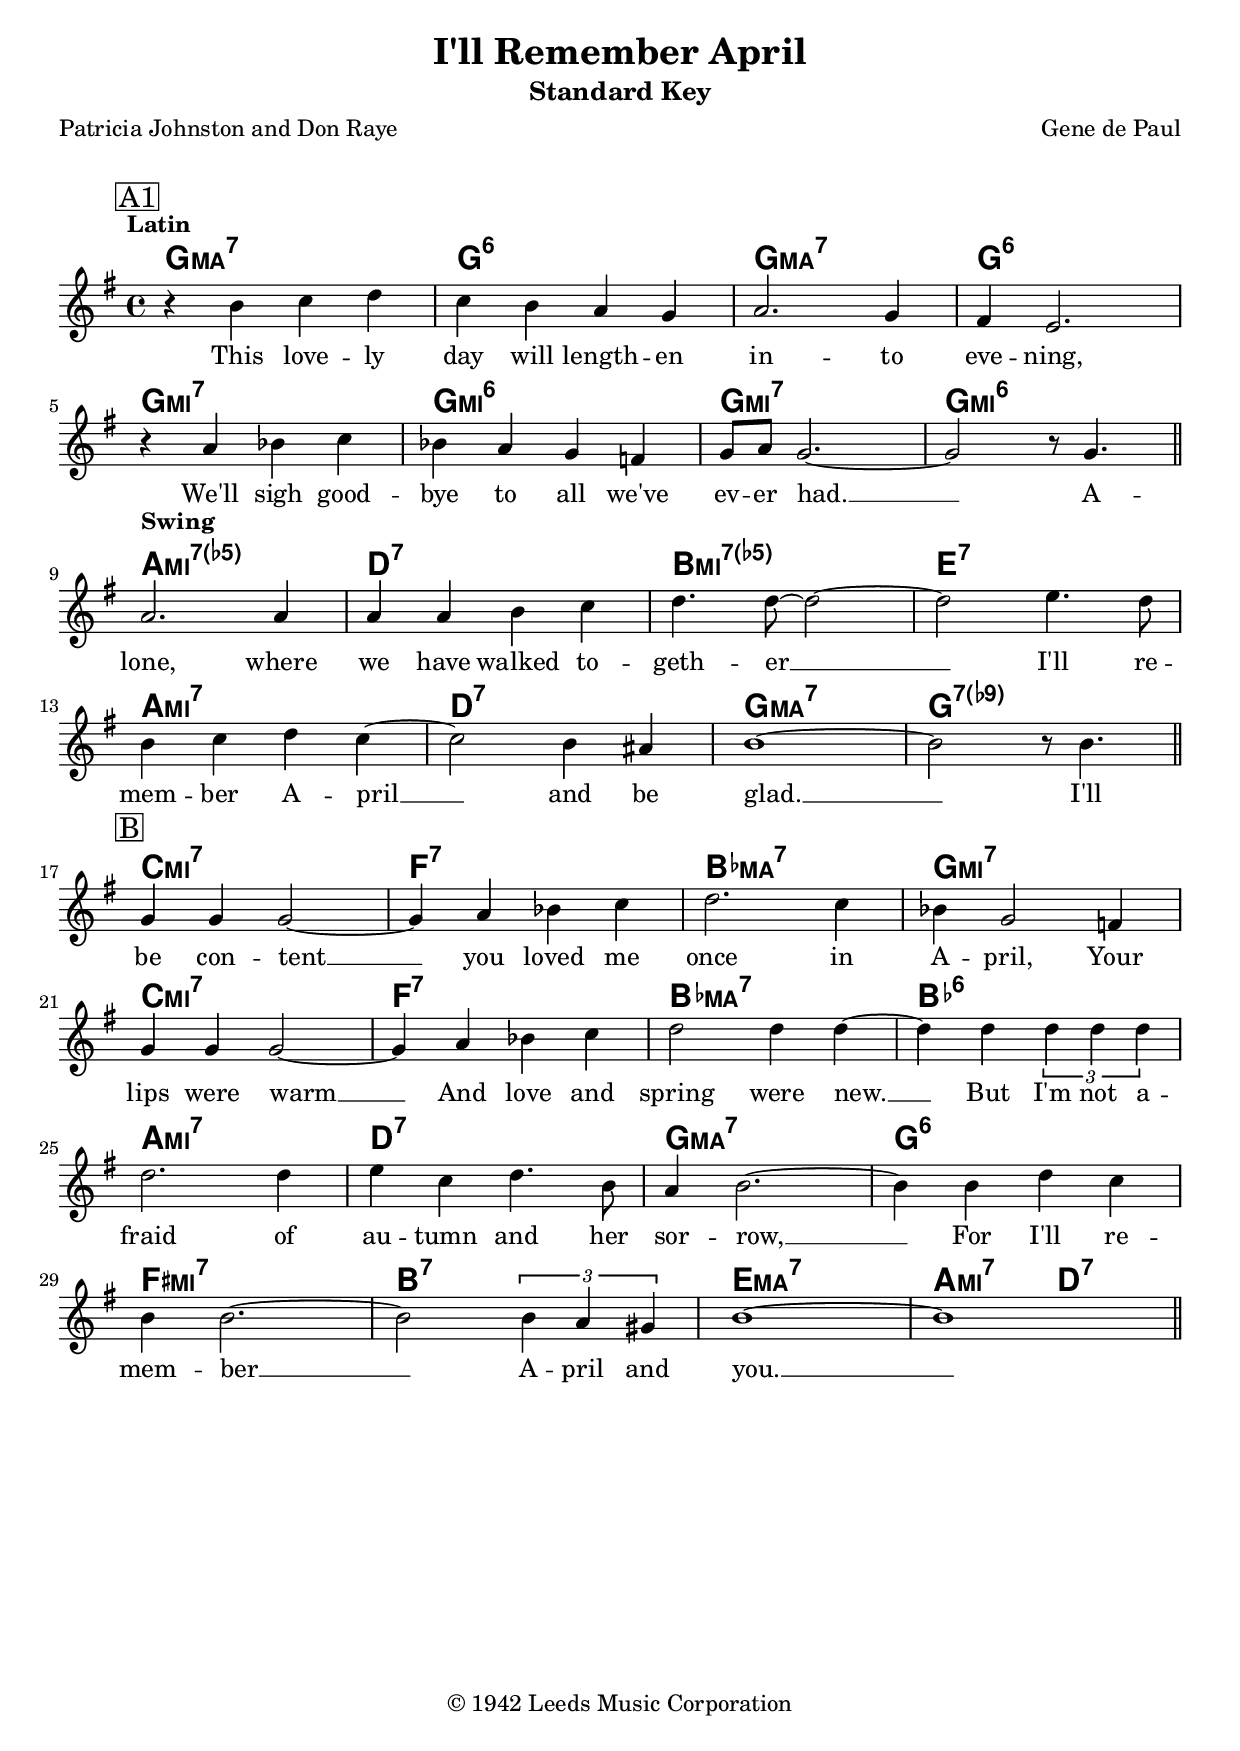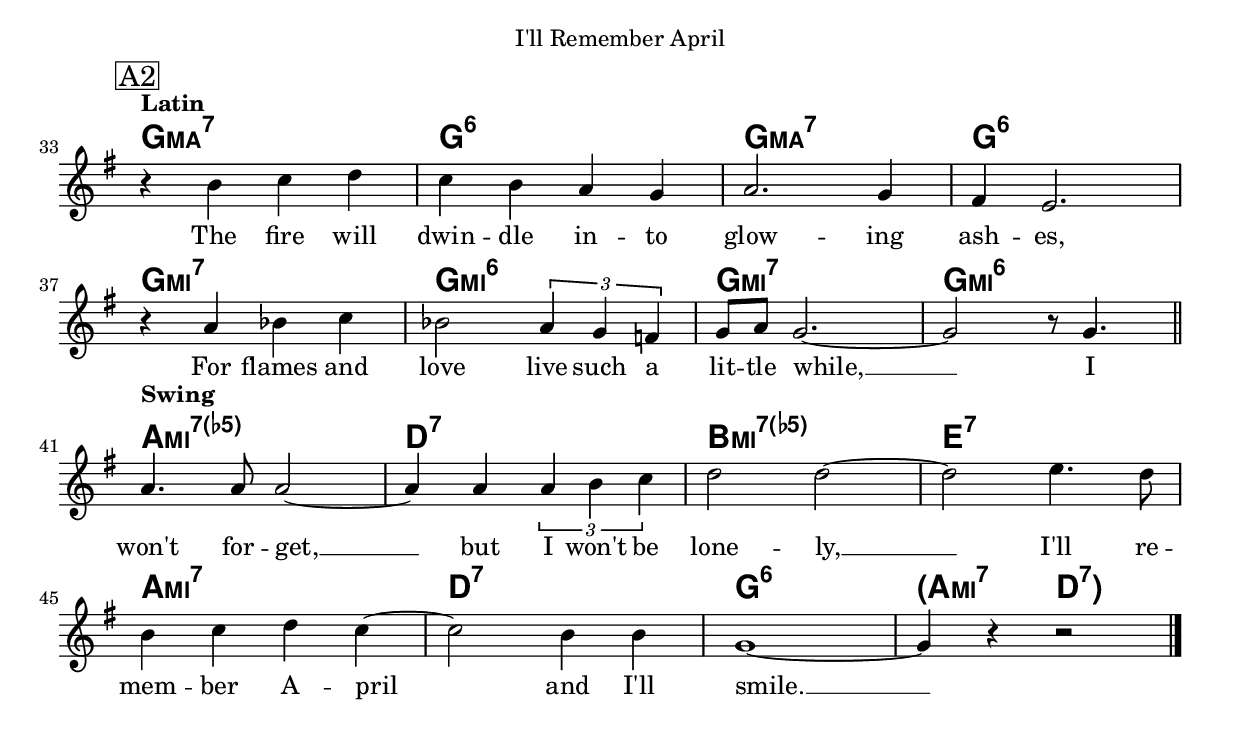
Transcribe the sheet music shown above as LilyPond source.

\version "2.24.0"

\include "english.ly"

instrument = "Standard Key"
whatKey = g
whatClef = "treble"

%% -*- Mode: LilyPond -*-

\include "lead-sheets.ily"

\header {
  title = "I'll Remember April"
  subtitle = \instrument
  poet = "Patricia Johnston and Don Raye"
  composer = "Gene de Paul"
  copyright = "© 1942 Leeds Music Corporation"
}

refrainLyrics = \lyricmode {
  This love -- ly day will length -- en in -- to eve -- ning,
  We'll sigh good -- bye to all we've ev -- er had. __
  A -- lone, where we have walked to -- geth -- er __
  I'll re -- mem -- ber A -- pril __ and be glad. __

  I'll be con -- tent __ you loved me once in A -- pril,
  Your lips were warm __ And love and spring were new. __
  But I'm not a -- fraid of au -- tumn and her sor -- row, __
  For I'll re -- mem -- ber __ A -- pril and you. __

  The fire will dwin -- dle in -- to glow -- ing ash -- es,
  For flames and love live such a lit -- tle while, __
  I won't for -- get, __ but I won't be lone -- ly, __
  I'll re -- mem -- ber A -- pril and I'll smile. __
}

refrainChords = \chordmode {
  g1:maj7 g1:6 g1:maj7 g1:6
  g1:m7 g1:m6 g1:m7 g1:m6

  a1:m7.5- d1:7 b1:m7.5- e1:7
  a1:m7 d1:7 g1:maj7 g1:7.9-

  c1:m7 f1:7 bf1:maj7 g1:m7
  c1:m7 f1:7 bf1:maj7 bf1:6
  
  a1:m7 d1:7 g1:maj7 g1:6
  fs1:m7 b1:7 e1:maj7 a2:m7 d2:7

  g1:maj7 g1:6 g1:maj7 g1:6
  g1:m7 g1:m6 g1:m7 g1:m6

  a1:m7.5- d1:7 b1:m7.5- e1:7
  a1:m7 d1:7 g1:6

  \chordOpenParen{ a2:m7 }
  \chordCloseParen{ d2:7 }
}

refrainKey = g

refrainMelody = \relative f' {
  \time 4/4
  \key \refrainKey \major
  \clef \whatClef

  \mark \markup{ \box "A1" }
  \tempo "Latin"

  r4 b4 c4 d4 | c4 b4 a4 g4 | a2. g4 | fs4 e2. |
  \break
  r4 a4 bf4 c4 | bf4 a4 g4 f4 | g8 a8 g2.~ | g2 r8 g4. |
  \bar "||"
  \break
  
  \tempo "Swing"

  a2. a4 | a4 a4 b4 c4 | d4. d8~ d2~ | d2 e4. d8 |
  \break
  b4 c4 d4 c4~ | c2 b4 as4 | b1~ | b2 r8 b4. |
  \bar "||"
  \break
  
  \mark \markup{ \box "B" }
  
  g4 g4 g2~ | g4 a4 bf4 c4 | d2. c4 | bf4 g2 f4 |
  \break
  g4 g4 g2~ | g4 a4 bf4 c4 | d2 d4 d4~ | d4 d4 \tuplet 3/2 { d4 d4 d4 } |
  \break

  d2. d4 | e4 c4 d4. b8 | a4 b2.~ | b4 b4 d4 c4 |
  \break
  b4 b2.~ | b2 \tuplet 3/2 { b4 a4 gs4 } | b1~ | b1 |
  \bar "||"
  \pageBreak

  \mark \markup{ \box "A2" }
  \tempo "Latin"

  r4 b4 c4 d4 | c4 b4 a4 g4 | a2. g4 | fs4 e2. |
  \break
  r4 a4 bf4 c4 | bf2 \tuplet 3/2 { a4 g4 f4 } | g8 a8 g2.~ | g2 r8 g4. |
  \bar "||"
  \break

  \tempo "Swing"

  a4. a8 a2~ | a4 a4 \tuplet 3/2 { a4 b4 c4 } | d2 d2~ | d2 e4. d8 |
  \break
  b4 c4 d4 c4~ | c2 b4 b4 | g1~ | g4 r4 r2 |
  
  \bar "|."
}

\include "paper.ily"

\markup {
  % Leave a gap after the header
  \vspace #1
}

\include "refrain.ily"

